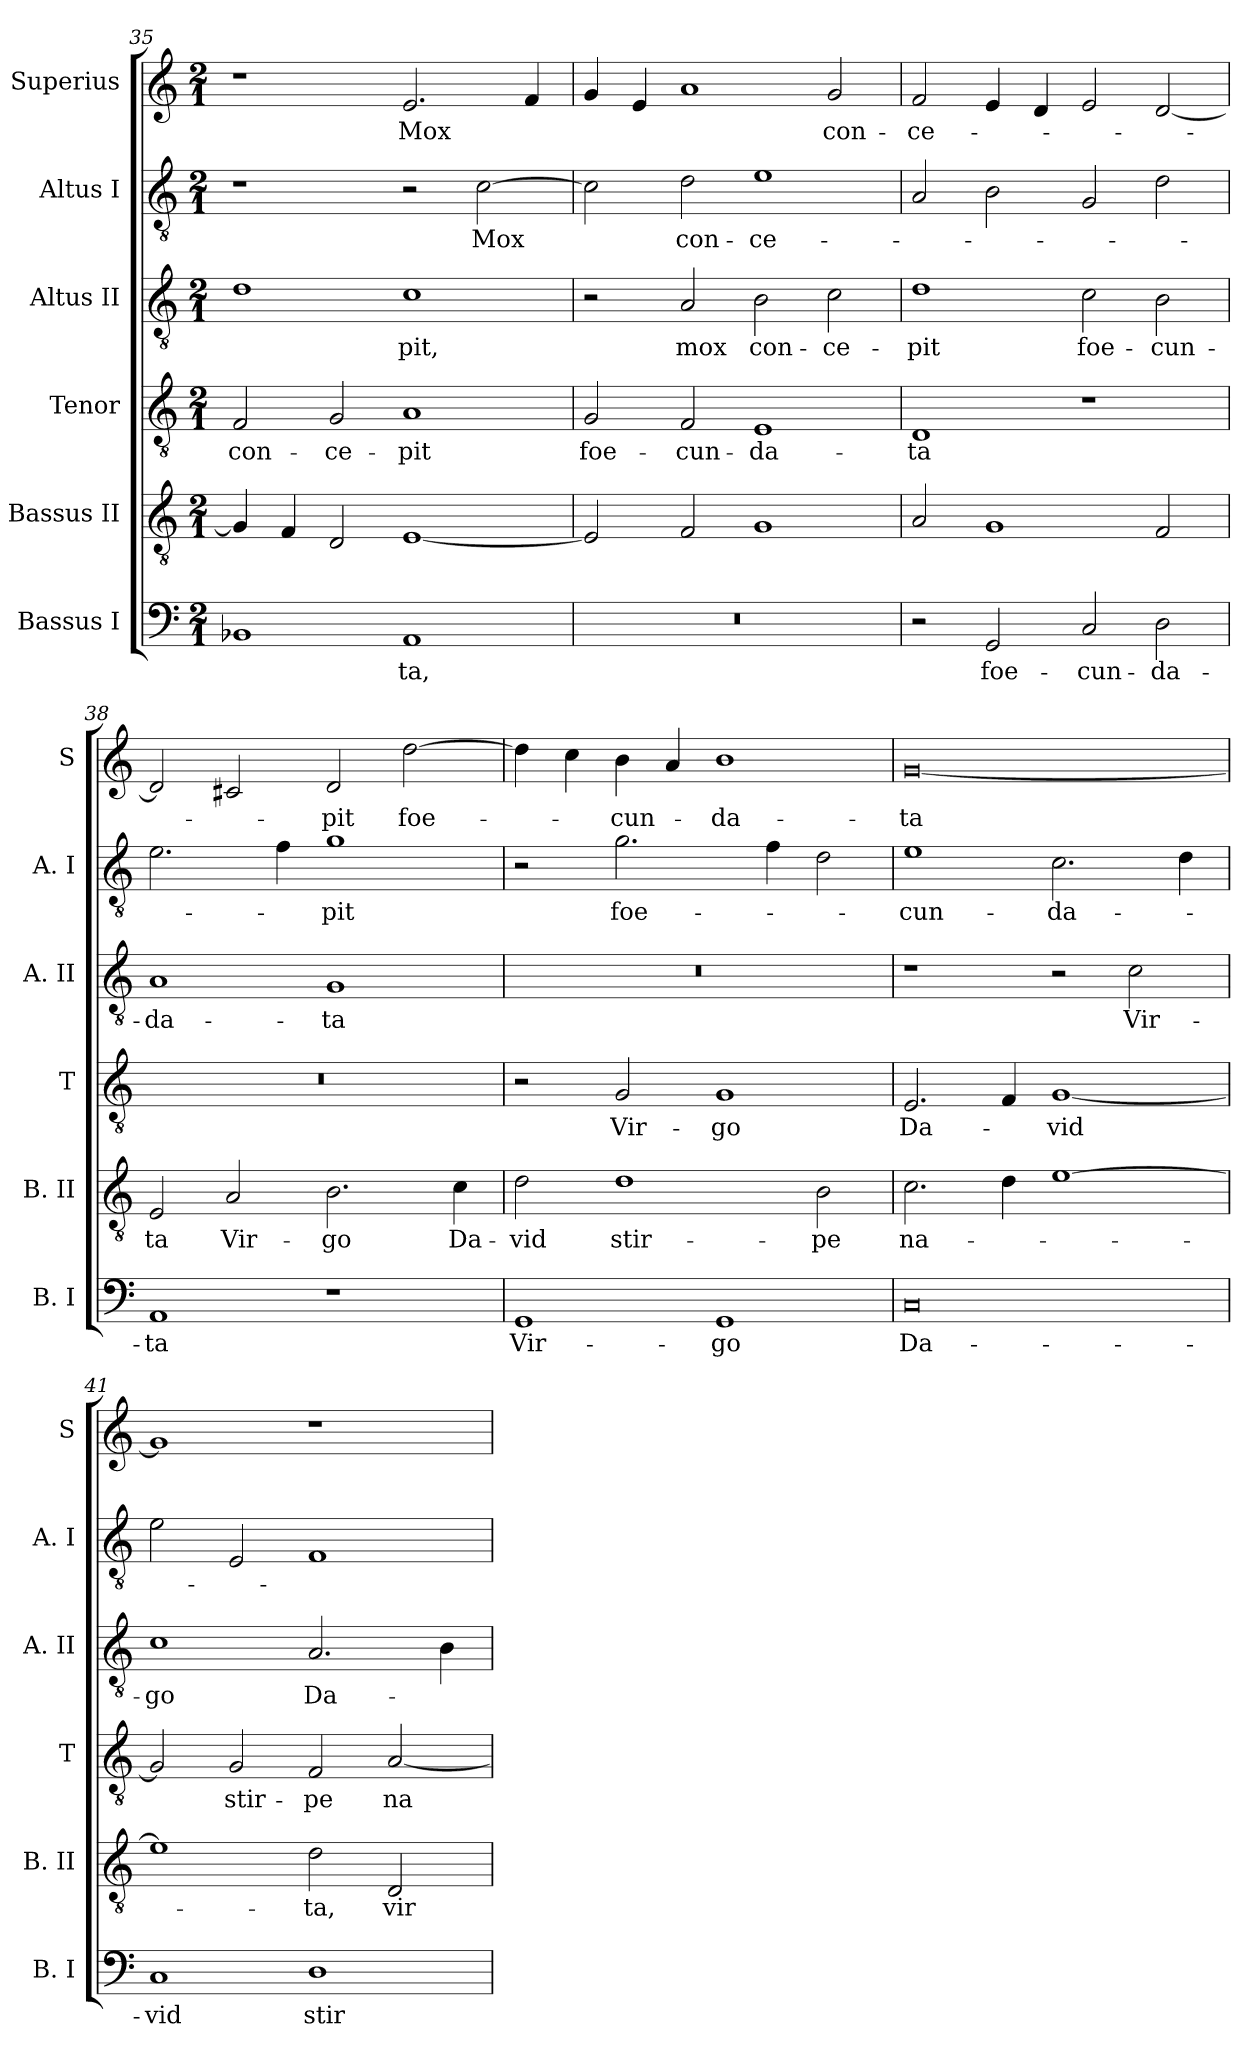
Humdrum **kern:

**kern	**text	**kern	**text	**kern	**text	**kern	**text	**kern	**text	**kern	**text
*part6	*part6	*part5	*part5	*part4	*part4	*part3	*part3	*part2	*part2	*part1	*part1
*staff6	*staff6	*staff5	*staff5	*staff4	*staff4	*staff3	*staff3	*staff2	*staff2	*staff1	*staff1
*I"Bassus I	*	*I"Bassus II	*	*I"Tenor	*	*I"Altus II	*	*I"Altus I	*	*I"Superius	*
*I'B. I	*	*I'B. II	*	*I'T	*	*I'A. II	*	*I'A. I	*	*I'S	*
*clefF4	*	*clefGv2	*	*clefGv2	*	*clefGv2	*	*clefGv2	*	*clefG2	*
*k[]	*	*k[]	*	*k[]	*	*k[]	*	*k[]	*	*k[]	*
*C:	*	*C:	*	*C:	*	*C:	*	*C:	*	*C:	*
*M2/1	*	*M2/1	*	*M2/1	*	*M2/1	*	*M2/1	*	*M2/1	*
=35	=35	=35	=35	=35	=35	=35	=35	=35	=35	=35	=35
1BB-X	.	4G]	.	2F	con-	1d	.	1r	.	1r	.
.	.	4F	.	.	.	.	.	.	.	.	.
.	.	2D	.	2G	-ce-	.	.	.	.	.	.
1AA	-ta,	[1E	.	1A	-pit	1c	-pit,	2r	.	2.e	Mox
.	.	.	.	.	.	.	.	[2c	Mox	.	.
.	.	.	.	.	.	.	.	.	.	4f	.
=36	=36	=36	=36	=36	=36	=36	=36	=36	=36	=36	=36
0r	.	2E]	.	2G	foe-	2r	.	2c]	.	4g	.
.	.	.	.	.	.	.	.	.	.	4e	.
.	.	2F	.	2F	-cun-	2A	mox	2d	con-	1a	.
.	.	1G	.	1E	-da-	2B	con-	1e	-ce-	.	.
.	.	.	.	.	.	2c	-ce-	.	.	2g	con-
=37	=37	=37	=37	=37	=37	=37	=37	=37	=37	=37	=37
2r	.	2A	.	1D	-ta	1d	-pit	2A	.	2f	-ce-
2GG	foe-	1G	.	.	.	.	.	2B	.	4e	.
.	.	.	.	.	.	.	.	.	.	4d	.
2C	-cun-	.	.	1r	.	2c	foe-	2G	.	2e	.
2D	-da-	2F	.	.	.	2B	-cun-	2d	.	[2d	.
=38	=38	=38	=38	=38	=38	=38	=38	=38	=38	=38	=38
1AA	-ta	2E	-ta	0r	.	1A	-da-	2.e	.	2d]	.
.	.	2A	Vir-	.	.	.	.	.	.	2c#X	.
.	.	.	.	.	.	.	.	4f	.	.	.
1r	.	2.B	-go	.	.	1G	-ta	1g	-pit	2d	-pit
.	.	.	.	.	.	.	.	.	.	[2dd	foe-
.	.	4c	Da-	.	.	.	.	.	.	.	.
=39	=39	=39	=39	=39	=39	=39	=39	=39	=39	=39	=39
1GG	Vir-	2d	-vid	2r	.	0r	.	2r	.	4dd]	.
.	.	.	.	.	.	.	.	.	.	4cc	.
.	.	1d	stir-	2G	Vir-	.	.	2.g	foe-	4b	-cun-
.	.	.	.	.	.	.	.	.	.	4a	.
1GG	-go	.	.	1G	-go	.	.	.	.	1b	-da-
.	.	.	.	.	.	.	.	4f	.	.	.
.	.	2B	-pe	.	.	.	.	2d	.	.	.
=40	=40	=40	=40	=40	=40	=40	=40	=40	=40	=40	=40
0C	Da-	2.c	na-	2.E	Da-	1r	.	1e	-cun-	[0g	-ta
.	.	4d	.	4F	.	.	.	.	.	.	.
.	.	[1e	.	[1G	-vid	2r	.	2.c	-da-	.	.
.	.	.	.	.	.	2c	Vir-	.	.	.	.
.	.	.	.	.	.	.	.	4d	.	.	.
=41	=41	=41	=41	=41	=41	=41	=41	=41	=41	=41	=41
1C	-vid	1e]	.	2G]	.	1c	-go	2e	.	1g]	.
.	.	.	.	2G	stir-	.	.	2E	.	.	.
1D	stir-	2d	-ta,	2F	-pe	2.A	Da-	1F	.	1r	.
.	.	2D	vir-	[2A	na-	.	.	.	.	.	.
.	.	.	.	.	.	4B	.	.	.	.	.
=	=	=	=	=	=	=	=	=	=	=	=
*-	*-	*-	*-	*-	*-	*-	*-	*-	*-	*-	*-
